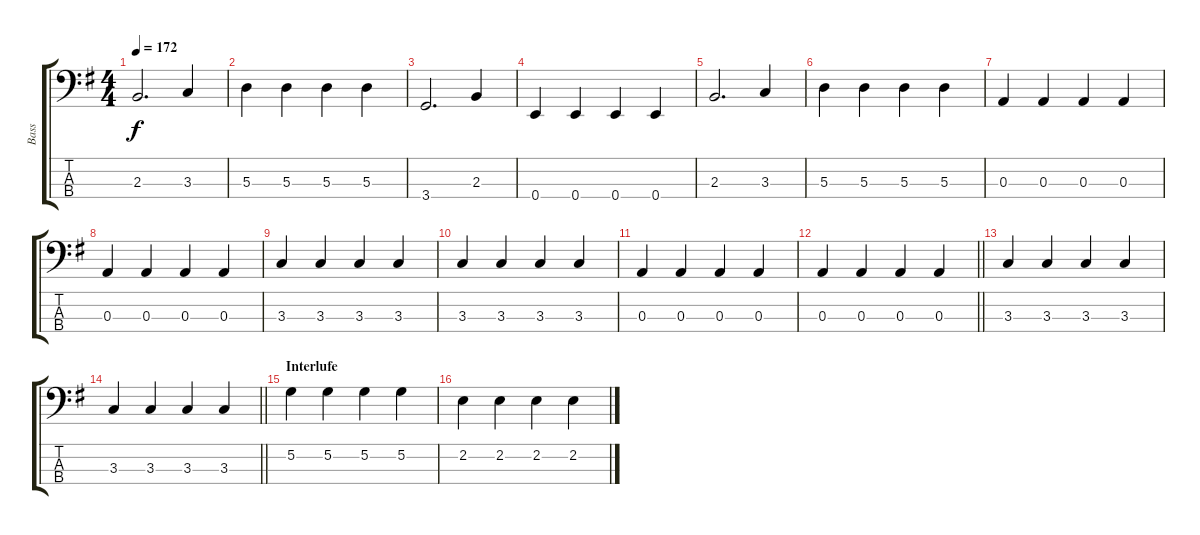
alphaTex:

\track ("Bass" "Bass") {instrument electricbassfinger}
\staff {score tabs}
\tuning (G2 D2 A1 E1) {hide}
\ts (4 4)
\tempo 172
\clef f4
\ks g
2.3.2{d dy f} 3.3.4 |
5.3.4 5.3.4 5.3.4 5.3.4 |
3.4.2{d} 2.3.4 |
0.4.4 0.4.4 0.4.4 0.4.4 |
2.3.2{d} 3.3.4 |
5.3.4 5.3.4 5.3.4 5.3.4 |
0.3.4 0.3.4 0.3.4 0.3.4 |
0.3.4 0.3.4 0.3.4 0.3.4 |
3.3.4 3.3.4 3.3.4 3.3.4 |
3.3.4 3.3.4 3.3.4 3.3.4 |
0.3.4 0.3.4 0.3.4 0.3.4 |
\barLineRight lightlight
0.3.4 0.3.4 0.3.4 0.3.4 |
3.3.4 3.3.4 3.3.4 3.3.4 |
\barLineRight lightlight
3.3.4 3.3.4 3.3.4 3.3.4 |
\section ("" "Interlufe")
5.2.4 5.2.4 5.2.4 5.2.4 |
2.2.4 2.2.4 2.2.4 2.2.4
